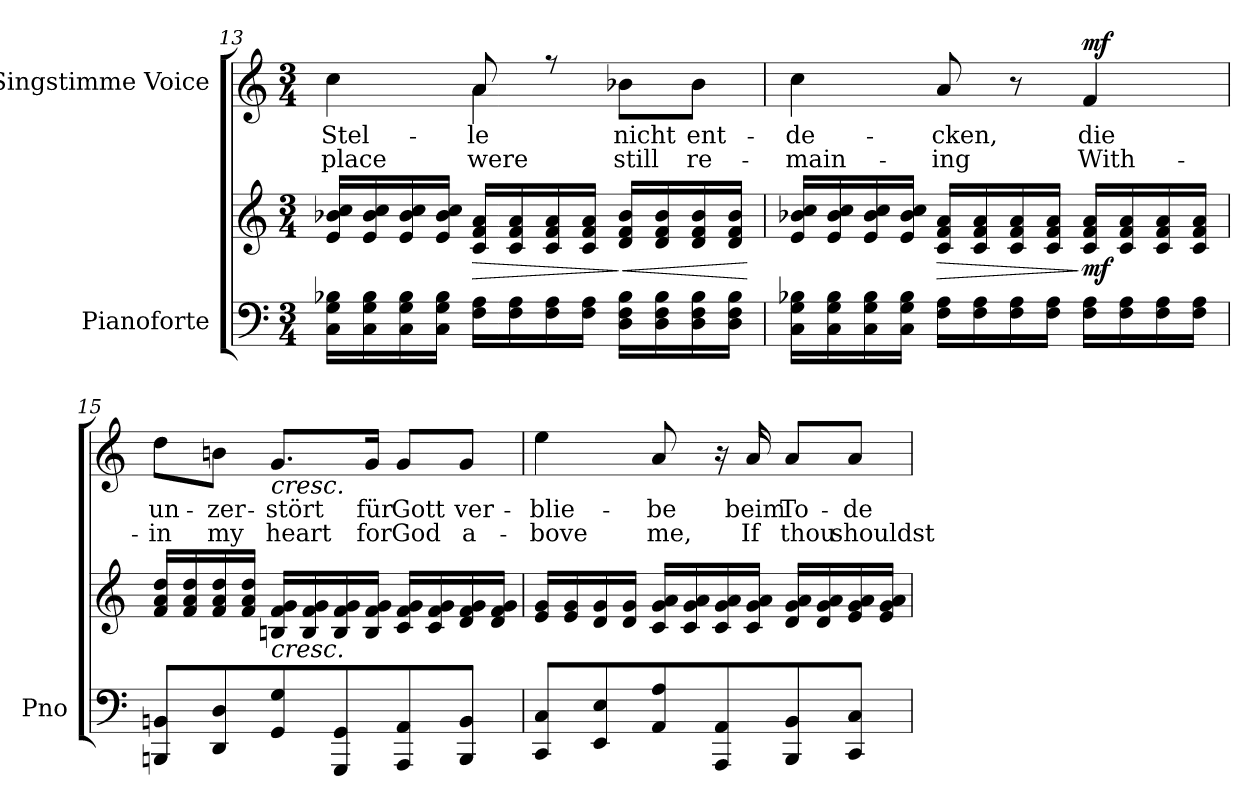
**kern	**kern	**dynam	**kern	**text	**text	**dynam
*part2	*part2	*part2	*part1	*part1	*part1	*part1
*staff3	*staff2	*staff2/3	*staff1	*staff1	*staff1	*staff1
*I"Pianoforte	*	*	*I"Singstimme Voice	*	*	*
*I'Pno	*	*	*	*	*	*
*clefF4	*clefG2	*	*clefG2	*	*	*
*k[]	*k[]	*	*k[]	*	*	*
*M3/4	*M3/4	*	*M3/4	*	*	*
=13	=13	=13	=13	=13	=13	=13
!	!	!	!	!LO:LY:b	!LO:LY:b	!
*	*	*	*^	*	*	*
16C\ 16G\ 16B-X\LL	16e/ 16b-X/ 16cc/LL	.	4cc\	4ryy	Stel-	place	.
16C\ 16G\ 16B-\	16e/ 16b-/ 16cc/	.	.	.	.	.	.
16C\ 16G\ 16B-\	16e/ 16b-/ 16cc/	.	.	.	.	.	.
16C\ 16G\ 16B-\JJ	16e/ 16b-/ 16cc/JJ	.	.	.	.	.	.
!	!	!LO:HP:b	!	!	!LO:LY:b	!LO:LY:b	!
16F\ 16A\LL	16c/ 16f/ 16a/LL	>	8a/	4a\	-le	were	.
16F\ 16A\	16c/ 16f/ 16a/	.	.	.	.	.	.
16F\ 16A\	16c/ 16f/ 16a/	.	8r	.	.	.	.
16F\ 16A\JJ	16c/ 16f/ 16a/JJ	.	.	.	.	.	.
!	!	!LO:HP:n=1:b	!	!	!LO:LY:b	!LO:LY:b	!
16D\ 16F\ 16B-\LL	16d/ 16f/ 16b-/LL	] <	8b-X\L	4ryy	nicht	still	.
16D\ 16F\ 16B-\	16d/ 16f/ 16b-/	.	.	.	.	.	.
!	!	!	!	!	!LO:LY:b	!LO:LY:b	!
16D\ 16F\ 16B-\	16d/ 16f/ 16b-/	.	8b-\J	.	ent-	re-	.
16D\ 16F\ 16B-\JJ	16d/ 16f/ 16b-/JJ	.	.	.	.	.	.
*	*	*	*v	*v	*	*	*
.	.	[	.	.	.	.
!!LO:PB:g=z
=14	=14	=14	=14	=14	=14	=14
!	!	!	!	!LO:LY:b	!LO:LY:b	!
16C\ 16G\ 16B-X\LL	16e/ 16b-X/ 16cc/LL	.	4cc\	-de-	-main-	.
16C\ 16G\ 16B-\	16e/ 16b-/ 16cc/	.	.	.	.	.
16C\ 16G\ 16B-\	16e/ 16b-/ 16cc/	.	.	.	.	.
16C\ 16G\ 16B-\JJ	16e/ 16b-/ 16cc/JJ	.	.	.	.	.
!	!	!LO:HP:b	!	!LO:LY:b	!LO:LY:b	!
16F\ 16A\LL	16c/ 16f/ 16a/LL	>	8a/	-cken,	-ing	.
16F\ 16A\	16c/ 16f/ 16a/	.	.	.	.	.
16F\ 16A\	16c/ 16f/ 16a/	.	8r	.	.	.
16F\ 16A\JJ	16c/ 16f/ 16a/JJ	.	.	.	.	.
!	!	!LO:DY:n=1:b	!	!LO:LY:b	!LO:LY:b	!LO:DY:b
16F\ 16A\LL	16c/ 16f/ 16a/LL	] mf	4f/	die	With-	mf
16F\ 16A\	16c/ 16f/ 16a/	.	.	.	.	.
16F\ 16A\	16c/ 16f/ 16a/	.	.	.	.	.
16F\ 16A\JJ	16c/ 16f/ 16a/JJ	.	.	.	.	.
!!LO:LB:g=z
=15	=15	=15	=15	=15	=15	=15
!	!	!	!	!LO:LY:b	!LO:LY:b	!
8BBBn/ 8BBn/L	16f/ 16a/ 16dd/LL	.	8dd\L	un-	-in	.
.	16f/ 16a/ 16dd/	.	.	.	.	.
!	!	!	!	!LO:LY:b	!LO:LY:b	!
8DD/ 8D/	16f/ 16a/ 16dd/	.	8bn\J	-zer-	my	.
.	16f/ 16a/ 16dd/JJ	.	.	.	.	.
!	!	!	!LO:TX:b:i:t=cresc.	!	!	!
!	!LO:TX:b:i:t=cresc.	!	!	!	!	!
!	!	!	!	!LO:LY:b	!LO:LY:b	!
8GG/ 8G/	16Bn/ 16f/ 16g/LL	.	8.g/L	-stört	heart	.
.	16B/ 16f/ 16g/	.	.	.	.	.
8GGG/ 8GG/	16B/ 16f/ 16g/	.	.	.	.	.
!	!	!	!	!LO:LY:b	!LO:LY:b	!
.	16B/ 16f/ 16g/JJ	.	16g/Jk	für	for	.
!	!	!	!	!LO:LY:b	!LO:LY:b	!
8AAA/ 8AA/	16c/ 16f/ 16g/LL	.	8g/L	Gott	God	.
.	16c/ 16f/ 16g/	.	.	.	.	.
!	!	!	!	!LO:LY:b	!LO:LY:b	!
8BBB/ 8BB/J	16d/ 16f/ 16g/	.	8g/J	ver-	a-	.
.	16d/ 16f/ 16g/JJ	.	.	.	.	.
=16	=16	=16	=16	=16	=16	=16
!	!	!	!	!LO:LY:b	!LO:LY:b	!
8CC/ 8C/L	16e/ 16g/LL	.	4ee\	-blie-	-bove	.
.	16e/ 16g/	.	.	.	.	.
8EE/ 8E/	16d/ 16g/	.	.	.	.	.
.	16d/ 16g/JJ	.	.	.	.	.
!	!	!	!	!LO:LY:b	!LO:LY:b	!
8AA/ 8A/	16c/ 16g/ 16a/LL	.	8a/	-be	me,	.
.	16c/ 16g/ 16a/	.	.	.	.	.
8AAA/ 8AA/	16c/ 16g/ 16a/	.	16r	.	.	.
!	!	!	!	!LO:LY:b	!LO:LY:b	!
.	16c/ 16g/ 16a/JJ	.	16a/	beim	If	.
!	!	!	!	!LO:LY:b	!LO:LY:b	!
8BBB/ 8BB/	16d/ 16g/ 16a/LL	.	8a/L	To-	thou	.
.	16d/ 16g/ 16a/	.	.	.	.	.
!	!	!	!	!LO:LY:b	!LO:LY:b	!
8CC/ 8C/J	16e/ 16g/ 16a/	.	8a/J	-de	shouldst	.
.	16e/ 16g/ 16a/JJ	.	.	.	.	.
=	=	=	=	=	=	=
*-	*-	*-	*-	*-	*-	*-
